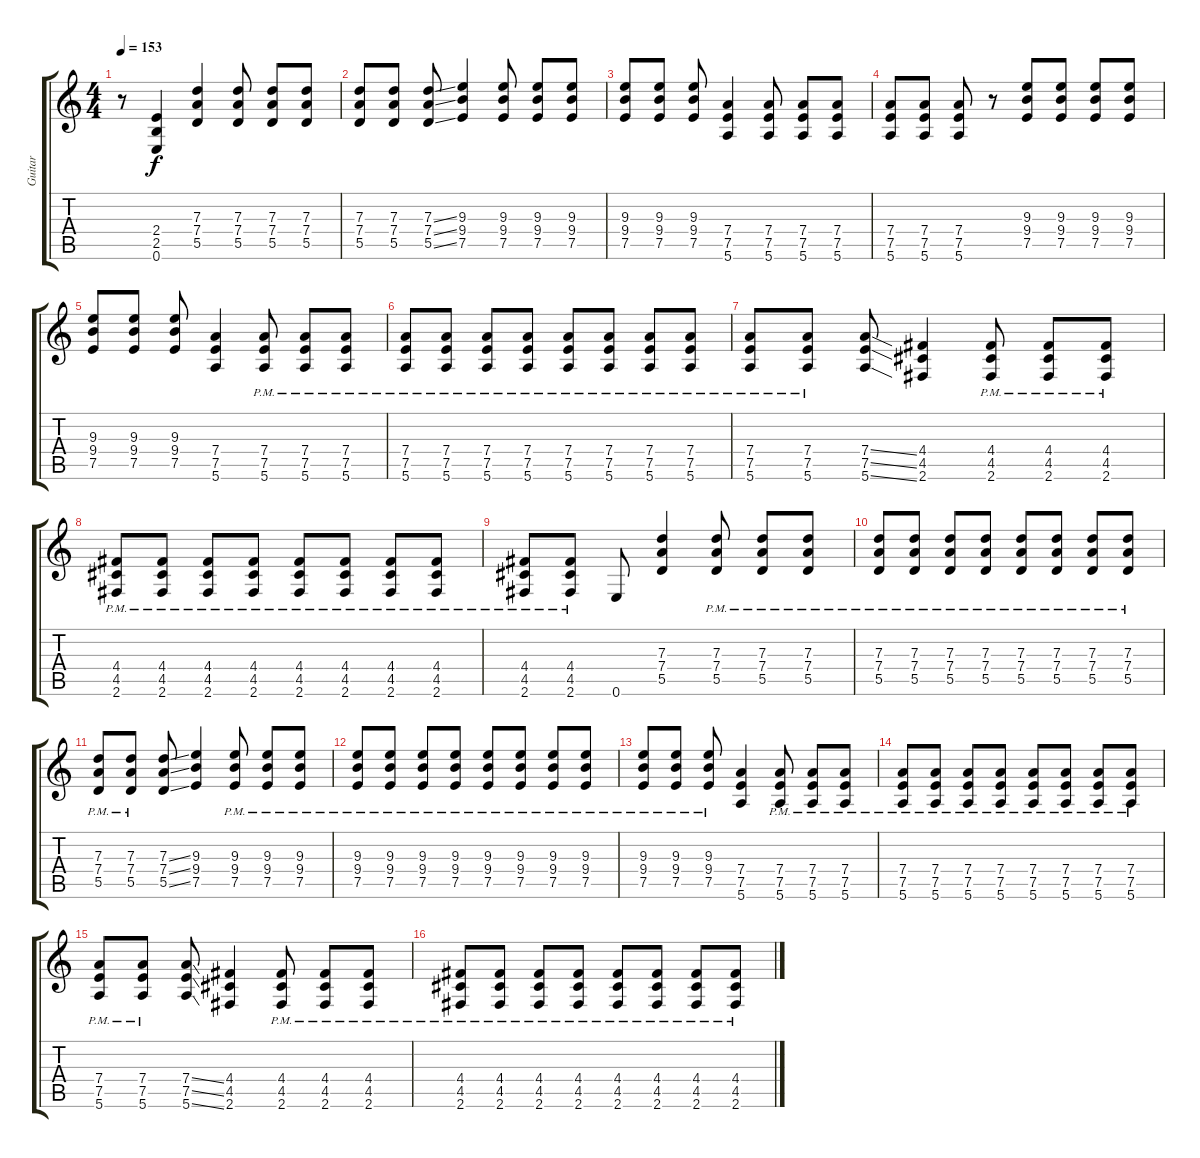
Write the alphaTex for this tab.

\track ("Guitar" "Guitar") {instrument overdrivenguitar}
\staff {score tabs}
\tuning (E4 B3 G3 D3 A2 E2) {hide}
\ts (4 4)
\tempo 153
\clef g2
\ks c
r.8{dy f} (2.4 2.5 0.6).4 (7.3 7.4 5.5).4 (7.3 7.4 5.5).8 (7.3 7.4 5.5).8 (7.3 7.4 5.5).8 |
(7.3 7.4 5.5).8 (7.3 7.4 5.5).8 (7.3{ss} 7.4{ss} 5.5{ss}).8 (9.3 9.4 7.5).4 (9.3 9.4 7.5).8 (9.3 9.4 7.5).8 (9.3 9.4 7.5).8 |
(9.3 9.4 7.5).8 (9.3 9.4 7.5).8 (9.3 9.4 7.5).8 (7.4 7.5 5.6).4 (7.4 7.5 5.6).8 (7.4 7.5 5.6).8 (7.4 7.5 5.6).8 |
(7.4 7.5 5.6).8 (7.4 7.5 5.6).8 (7.4 7.5 5.6).8 r.8 (9.3 9.4 7.5).8 (9.3 9.4 7.5).8 (9.3 9.4 7.5).8 (9.3 9.4 7.5).8 |
(9.3 9.4 7.5).8 (9.3 9.4 7.5).8 (9.3 9.4 7.5).8 (7.4 7.5 5.6).4 (7.4{pm} 7.5{pm} 5.6{pm}).8 (7.4{pm} 7.5{pm} 5.6{pm}).8 (7.4{pm} 7.5{pm} 5.6{pm}).8 |
(7.4{pm} 7.5{pm} 5.6{pm}).8 (7.4{pm} 7.5{pm} 5.6{pm}).8 (7.4{pm} 7.5{pm} 5.6{pm}).8 (7.4{pm} 7.5{pm} 5.6{pm}).8 (7.4{pm} 7.5{pm} 5.6{pm}).8 (7.4{pm} 7.5{pm} 5.6{pm}).8 (7.4{pm} 7.5{pm} 5.6{pm}).8 (7.4{pm} 7.5{pm} 5.6{pm}).8 |
(7.4{pm} 7.5{pm} 5.6{pm}).8 (7.4{pm} 7.5{pm} 5.6{pm}).8 (7.4{ss} 7.5{ss} 5.6{ss}).8 (4.4 4.5 2.6).4 (4.4{pm} 4.5{pm} 2.6{pm}).8 (4.4{pm} 4.5{pm} 2.6{pm}).8 (4.4{pm} 4.5{pm} 2.6{pm}).8 |
(4.4{pm} 4.5{pm} 2.6{pm}).8 (4.4{pm} 4.5{pm} 2.6{pm}).8 (4.4{pm} 4.5{pm} 2.6{pm}).8 (4.4{pm} 4.5{pm} 2.6{pm}).8 (4.4{pm} 4.5{pm} 2.6{pm}).8 (4.4{pm} 4.5{pm} 2.6{pm}).8 (4.4{pm} 4.5{pm} 2.6{pm}).8 (4.4{pm} 4.5{pm} 2.6{pm}).8 |
(4.4{pm} 4.5{pm} 2.6{pm}).8 (4.4{pm} 4.5{pm} 2.6{pm}).8 0.6.8 (7.3 7.4 5.5).4 (7.3{pm} 7.4{pm} 5.5{pm}).8 (7.3{pm} 7.4{pm} 5.5{pm}).8 (7.3{pm} 7.4{pm} 5.5{pm}).8 |
(7.3{pm} 7.4{pm} 5.5{pm}).8 (7.3{pm} 7.4{pm} 5.5{pm}).8 (7.3{pm} 7.4{pm} 5.5{pm}).8 (7.3{pm} 7.4{pm} 5.5{pm}).8 (7.3{pm} 7.4{pm} 5.5{pm}).8 (7.3{pm} 7.4{pm} 5.5{pm}).8 (7.3{pm} 7.4{pm} 5.5{pm}).8 (7.3{pm} 7.4{pm} 5.5{pm}).8 |
(7.3{pm} 7.4{pm} 5.5{pm}).8 (7.3{pm} 7.4{pm} 5.5{pm}).8 (7.3{ss} 7.4{ss} 5.5{ss}).8 (9.3 9.4 7.5).4 (9.3{pm} 9.4{pm} 7.5{pm}).8 (9.3{pm} 9.4{pm} 7.5{pm}).8 (9.3{pm} 9.4{pm} 7.5{pm}).8 |
(9.3{pm} 9.4{pm} 7.5{pm}).8 (9.3{pm} 9.4{pm} 7.5{pm}).8 (9.3{pm} 9.4{pm} 7.5{pm}).8 (9.3{pm} 9.4{pm} 7.5{pm}).8 (9.3{pm} 9.4{pm} 7.5{pm}).8 (9.3{pm} 9.4{pm} 7.5{pm}).8 (9.3{pm} 9.4{pm} 7.5{pm}).8 (9.3{pm} 9.4{pm} 7.5{pm}).8 |
(9.3{pm} 9.4{pm} 7.5{pm}).8 (9.3{pm} 9.4{pm} 7.5{pm}).8 (9.3{pm} 9.4{pm} 7.5{pm}).8 (7.4 7.5 5.6).4 (7.4{pm} 7.5{pm} 5.6{pm}).8 (7.4{pm} 7.5{pm} 5.6{pm}).8 (7.4{pm} 7.5{pm} 5.6{pm}).8 |
(7.4{pm} 7.5{pm} 5.6{pm}).8 (7.4{pm} 7.5{pm} 5.6{pm}).8 (7.4{pm} 7.5{pm} 5.6{pm}).8 (7.4{pm} 7.5{pm} 5.6{pm}).8 (7.4{pm} 7.5{pm} 5.6{pm}).8 (7.4{pm} 7.5{pm} 5.6{pm}).8 (7.4{pm} 7.5{pm} 5.6{pm}).8 (7.4{pm} 7.5{pm} 5.6{pm}).8 |
(7.4{pm} 7.5{pm} 5.6{pm}).8 (7.4{pm} 7.5{pm} 5.6{pm}).8 (7.4{ss} 7.5{ss} 5.6{ss}).8 (4.4 4.5 2.6).4 (4.4{pm} 4.5{pm} 2.6{pm}).8 (4.4{pm} 4.5{pm} 2.6{pm}).8 (4.4{pm} 4.5{pm} 2.6{pm}).8 |
(4.4{pm} 4.5{pm} 2.6{pm}).8 (4.4{pm} 4.5{pm} 2.6{pm}).8 (4.4{pm} 4.5{pm} 2.6{pm}).8 (4.4{pm} 4.5{pm} 2.6{pm}).8 (4.4{pm} 4.5{pm} 2.6{pm}).8 (4.4{pm} 4.5{pm} 2.6{pm}).8 (4.4{pm} 4.5{pm} 2.6{pm}).8 (4.4{pm} 4.5{pm} 2.6{pm}).8
